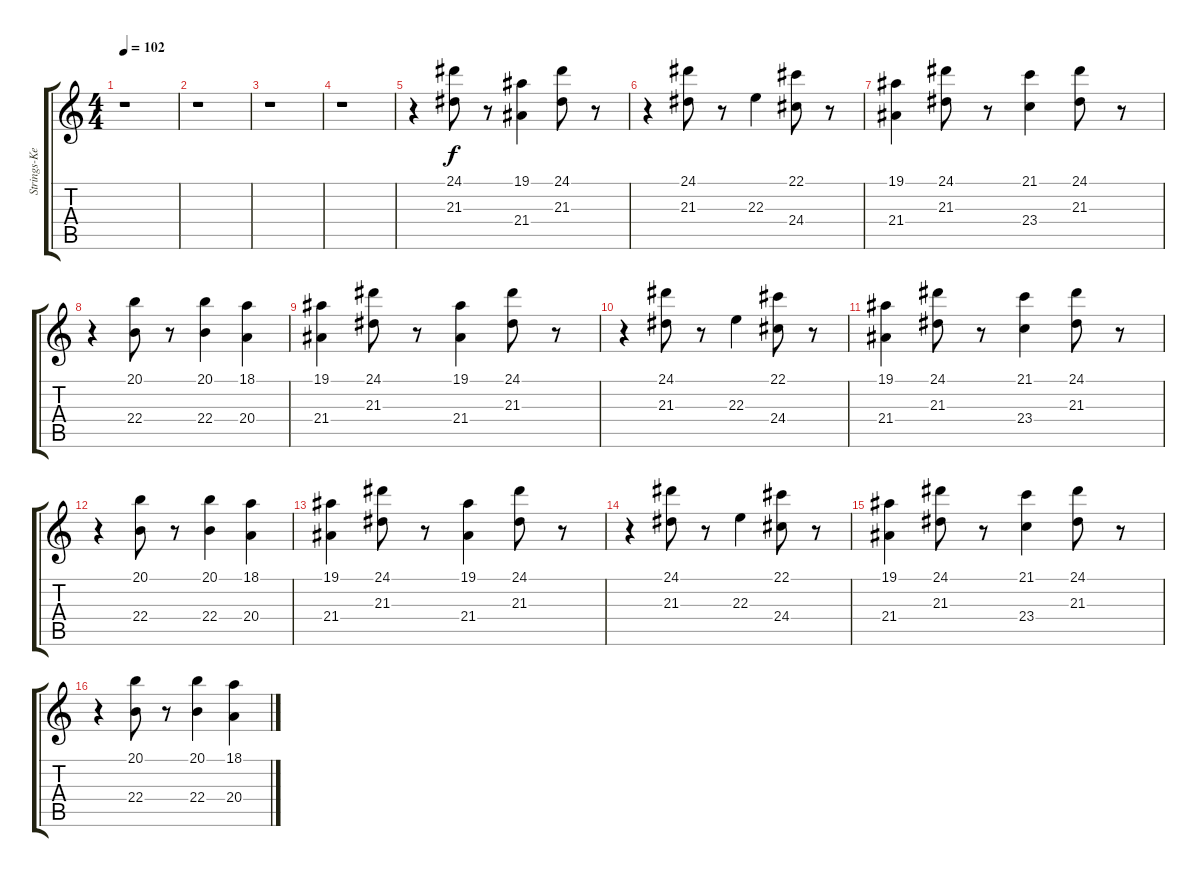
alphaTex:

\track ("Strings-Kevin Moore" "Strings-Ke") {instrument stringensemble1}
\staff {score tabs}
\tuning (Eb4 Bb3 Gb3 Db3 Ab2 Eb2) {hide}
\ts (4 4)
\tempo 102
\clef g2
\ks c
r.1{dy f} |
r.1 |
r.1 |
r.1 |
r.4 (24.1 21.3).8 r.8 (19.1 21.4).4 (24.1 21.3).8 r.8 |
r.4 (24.1 21.3).8 r.8 22.3.4 (22.1 24.4).8 r.8 |
(19.1 21.4).4 (24.1 21.3).8 r.8 (21.1 23.4).4 (24.1 21.3).8 r.8 |
r.4 (20.1 22.4).8 r.8 (20.1 22.4).4 (18.1 20.4).4 |
(19.1 21.4).4 (24.1 21.3).8 r.8 (19.1 21.4).4 (24.1 21.3).8 r.8 |
r.4 (24.1 21.3).8 r.8 22.3.4 (22.1 24.4).8 r.8 |
(19.1 21.4).4 (24.1 21.3).8 r.8 (21.1 23.4).4 (24.1 21.3).8 r.8 |
r.4 (20.1 22.4).8 r.8 (20.1 22.4).4 (18.1 20.4).4 |
(19.1 21.4).4 (24.1 21.3).8 r.8 (19.1 21.4).4 (24.1 21.3).8 r.8 |
r.4 (24.1 21.3).8 r.8 22.3.4 (22.1 24.4).8 r.8 |
(19.1 21.4).4 (24.1 21.3).8 r.8 (21.1 23.4).4 (24.1 21.3).8 r.8 |
r.4 (20.1 22.4).8 r.8 (20.1 22.4).4 (18.1 20.4).4
